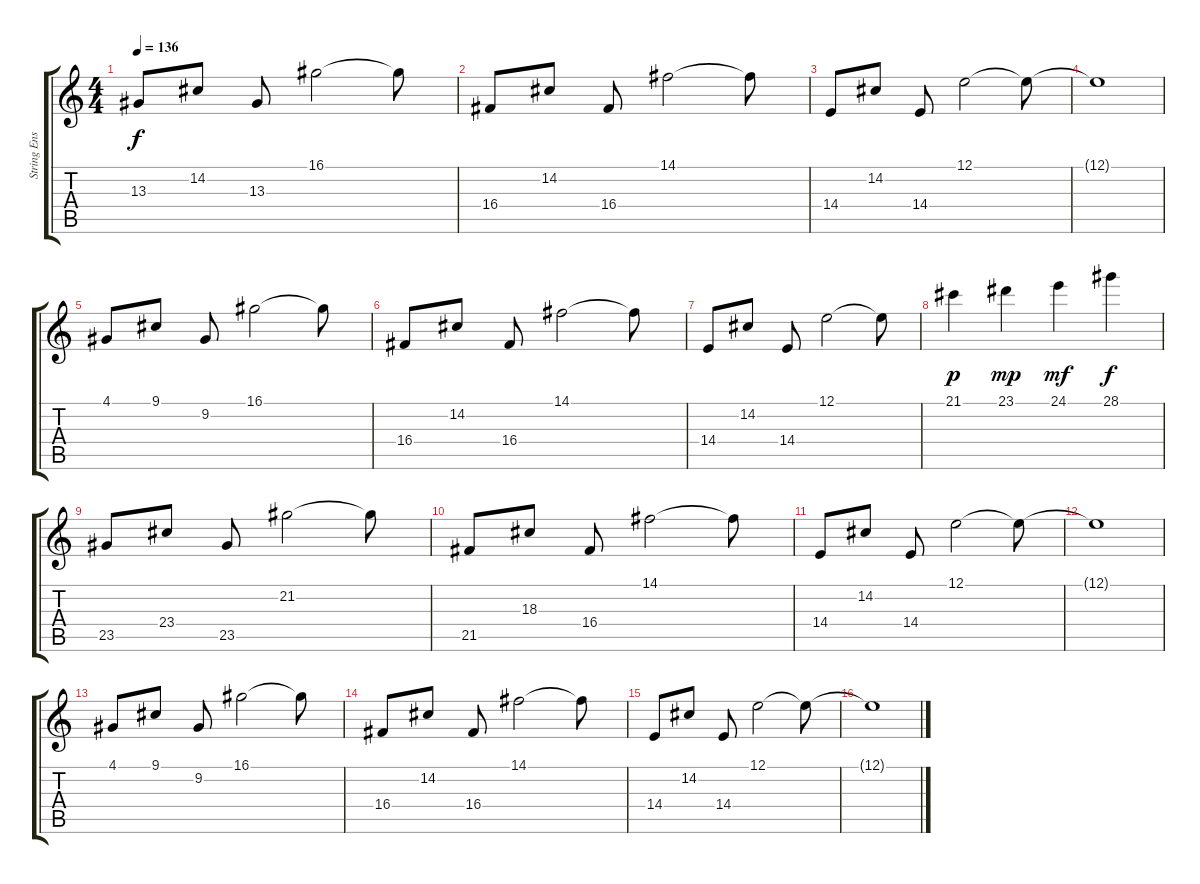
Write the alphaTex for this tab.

\track ("String Ensemble 1" "String Ens") {instrument stringensemble1}
\staff {score tabs}
\tuning (E4 B3 G3 D3 A2 E2) {hide}
\ts (4 4)
\tempo 136
\clef g2
\ks c
13.3.8{dy f volume 6} 14.2.8 13.3.8 16.1.2 16.1{t}.8 |
16.4.8 14.2.8 16.4.8 14.1.2 14.1{t}.8 |
14.4.8 14.2.8 14.4.8 12.1.2 12.1{t}.8 |
12.1{t}.1 |
4.1.8 9.1.8 9.2.8 16.1.2 16.1{t}.8 |
16.4.8 14.2.8 16.4.8 14.1.2 14.1{t}.8 |
14.4.8 14.2.8 14.4.8 12.1.2 12.1{t}.8 |
21.1.4{dy p} 23.1.4{dy mp} 24.1.4{dy mf} 28.1.4{dy f} |
23.5.8 23.4.8 23.5.8 21.2.2 21.2{t}.8 |
21.5.8 18.3.8 16.4.8 14.1.2 14.1{t}.8 |
14.4.8 14.2.8 14.4.8 12.1.2 12.1{t}.8 |
12.1{t}.1 |
4.1.8 9.1.8 9.2.8 16.1.2 16.1{t}.8 |
16.4.8 14.2.8 16.4.8 14.1.2 14.1{t}.8 |
14.4.8 14.2.8 14.4.8 12.1.2 12.1{t}.8 |
12.1{t}.1
